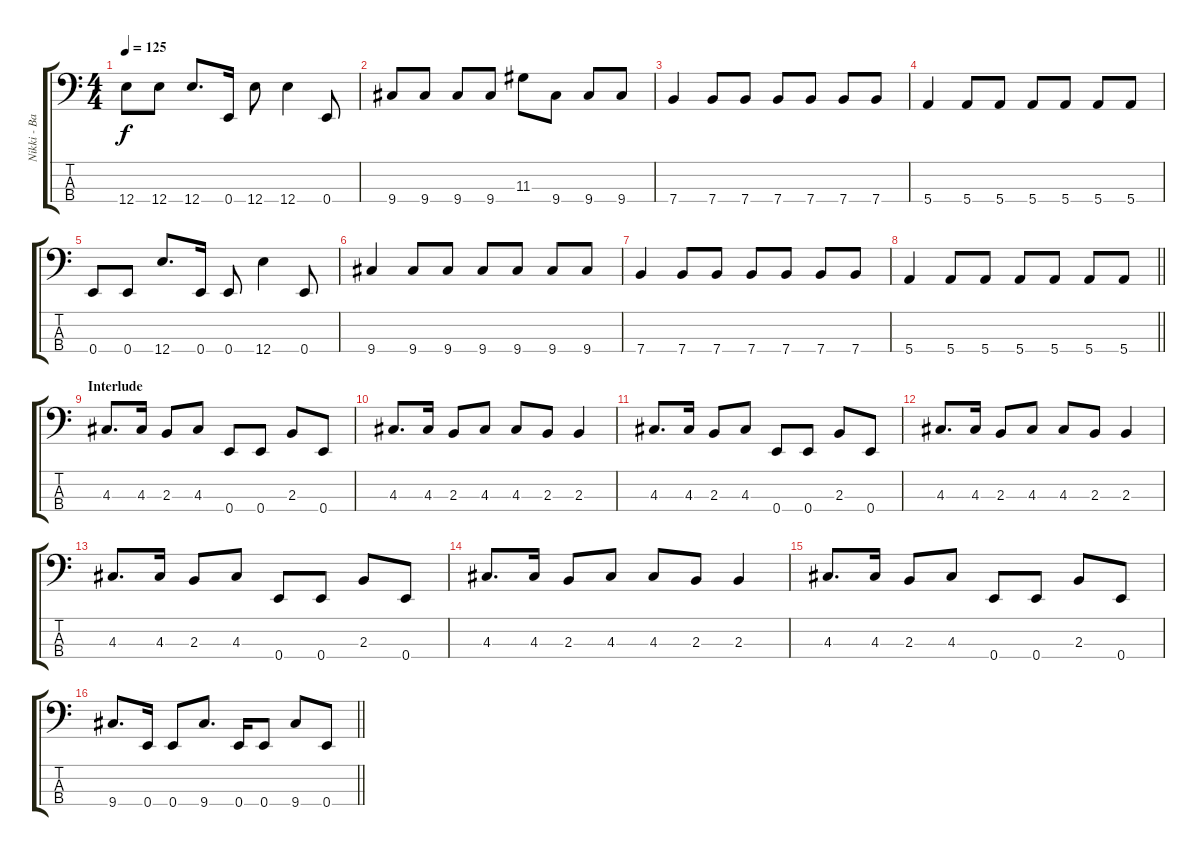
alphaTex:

\track ("Nikki - Bass" "Nikki - Ba") {instrument electricbasspick}
\staff {score tabs}
\tuning (G2 D2 A1 E1) {hide}
\ts (4 4)
\tempo 125
\clef f4
\ks c
12.4.8{dy f} 12.4.8 12.4.8{d} 0.4.16 12.4.8 12.4.4 0.4.8 |
9.4.8 9.4.8 9.4.8 9.4.8 11.3.8 9.4.8 9.4.8 9.4.8 |
7.4.4 7.4.8 7.4.8 7.4.8 7.4.8 7.4.8 7.4.8 |
5.4.4 5.4.8 5.4.8 5.4.8 5.4.8 5.4.8 5.4.8 |
0.4.8 0.4.8 12.4.8{d} 0.4.16 0.4.8 12.4.4 0.4.8 |
9.4.4 9.4.8 9.4.8 9.4.8 9.4.8 9.4.8 9.4.8 |
7.4.4 7.4.8 7.4.8 7.4.8 7.4.8 7.4.8 7.4.8 |
\barLineRight lightlight
5.4.4 5.4.8 5.4.8 5.4.8 5.4.8 5.4.8 5.4.8 |
\section ("" "Interlude")
4.3.8{d} 4.3.16 2.3.8 4.3.8 0.4.8 0.4.8 2.3.8 0.4.8 |
4.3.8{d} 4.3.16 2.3.8 4.3.8 4.3.8 2.3.8 2.3.4 |
4.3.8{d} 4.3.16 2.3.8 4.3.8 0.4.8 0.4.8 2.3.8 0.4.8 |
4.3.8{d} 4.3.16 2.3.8 4.3.8 4.3.8 2.3.8 2.3.4 |
4.3.8{d} 4.3.16 2.3.8 4.3.8 0.4.8 0.4.8 2.3.8 0.4.8 |
4.3.8{d} 4.3.16 2.3.8 4.3.8 4.3.8 2.3.8 2.3.4 |
4.3.8{d} 4.3.16 2.3.8 4.3.8 0.4.8 0.4.8 2.3.8 0.4.8 |
\barLineRight lightlight
9.4.8{d} 0.4.16 0.4.8{beam merge} 9.4.8{d} 0.4.16 0.4.8 9.4.8 0.4.8
